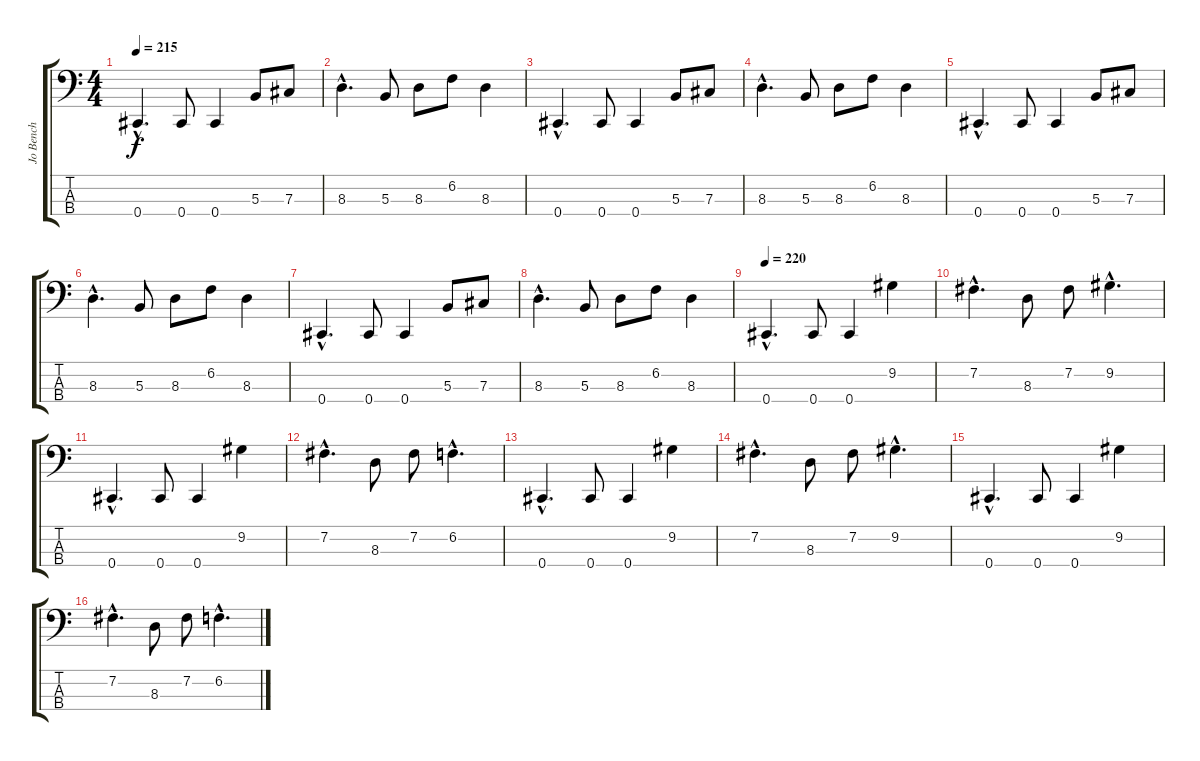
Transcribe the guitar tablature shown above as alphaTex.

\track ("Jo Bench" "Jo Bench") {instrument electricbassfinger}
\staff {score tabs}
\tuning (E2 B1 Gb1 Db1) {hide}
\ts (4 4)
\tempo 215
\clef f4
\ks c
0.4{hac}.4{d dy f} 0.4.8 0.4.4 5.3.8 7.3.8 |
8.3{hac}.4{d} 5.3.8 8.3.8 6.2.8 8.3.4 |
0.4{hac}.4{d} 0.4.8 0.4.4 5.3.8 7.3.8 |
8.3{hac}.4{d} 5.3.8 8.3.8 6.2.8 8.3.4 |
0.4{hac}.4{d} 0.4.8 0.4.4 5.3.8 7.3.8 |
8.3{hac}.4{d} 5.3.8 8.3.8 6.2.8 8.3.4 |
0.4{hac}.4{d} 0.4.8 0.4.4 5.3.8 7.3.8 |
8.3{hac}.4{d} 5.3.8 8.3.8 6.2.8 8.3.4 |
\tempo 220
0.4{hac}.4{d} 0.4.8 0.4.4 9.2.4 |
7.2{hac}.4{d} 8.3.8 7.2.8 9.2{hac}.4{d} |
0.4{hac}.4{d} 0.4.8 0.4.4 9.2.4 |
7.2{hac}.4{d} 8.3.8 7.2.8 6.2{hac}.4{d} |
0.4{hac}.4{d} 0.4.8 0.4.4 9.2.4 |
7.2{hac}.4{d} 8.3.8 7.2.8 9.2{hac}.4{d} |
0.4{hac}.4{d} 0.4.8 0.4.4 9.2.4 |
7.2{hac}.4{d} 8.3.8 7.2.8 6.2{hac}.4{d}
